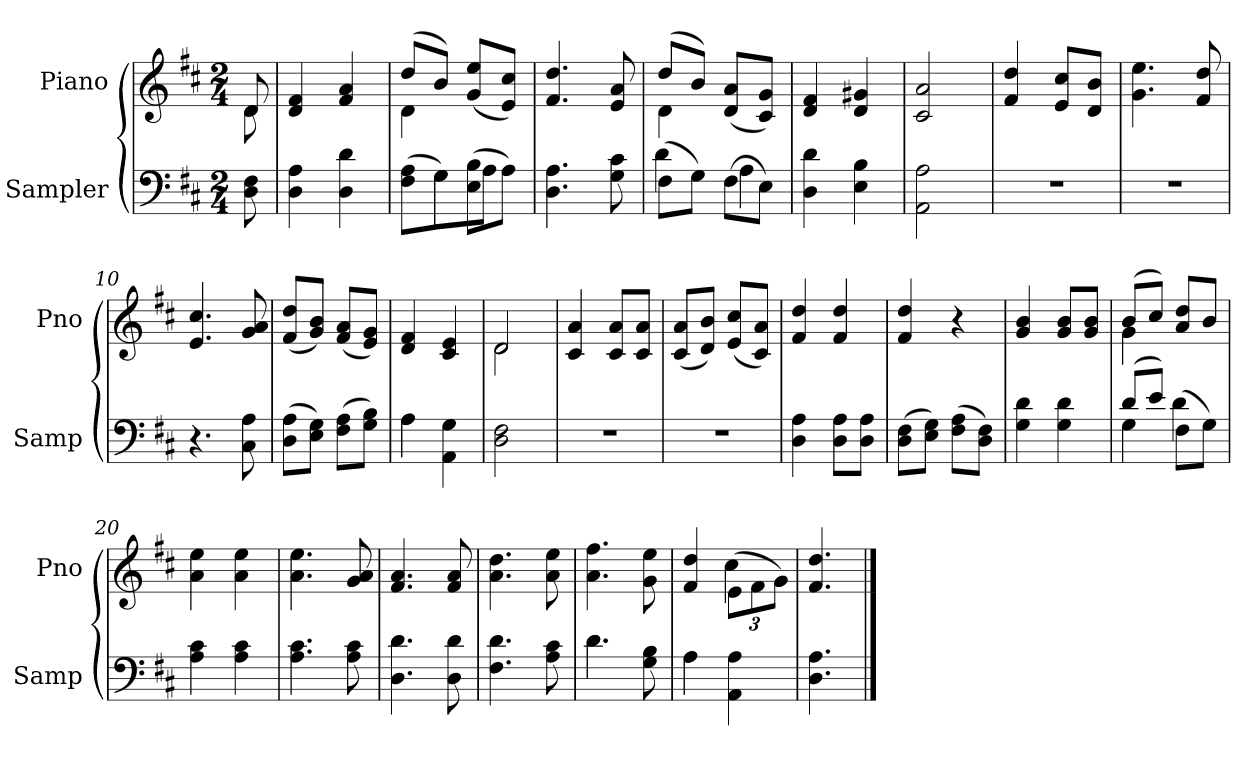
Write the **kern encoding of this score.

**kern	**kern
*part2	*part1
*staff2	*staff1
*I"Sampler	*I"Piano
*I'Samp	*I'Pno
*clefF4	*clefG2
*k[f#c#]	*k[f#c#]
*D:	*D:
*M2/4	*M2/4
=1	=1
*	*^
8D 8F#	8d/	8d
*	*v	*v
=2	=2
4D 4A	4d 4f#
4D 4d	4f# 4a
=3	=3
*^	*^
(8F#\ 8A\L	8ryy	(8dd/L	4d
8G\J)	8G\L	8b/J)	.
(8E\ 8B\L	8A\J	(8g/ 8ee/L	4ryy
8A\J)	8ryy	8e/ 8cc#/J)	.
*v	*v	*	*
*	*v	*v
=4	=4
4.D 4.A	4.f# 4.dd
8G 8c#	8e 8a
=5	=5
*^	*^
(8F#\L	4d	(8dd/L	4d
8G\J)	.	8b/J)	.
(8F#\L	4A	(8d/ 8a/L	4ryy
8E\J)	.	8c#/ 8g/J)	.
*v	*v	*	*
*	*v	*v
=6	=6
4D 4d	4d 4f#
4E 4B	4d 4g#X
=7	=7
2AA 2A	2c# 2a
=8	=8
2r	4f# 4dd
.	8e/ 8cc#/L
.	8d/ 8b/J
=9	=9
2r	4.g 4.ee
.	8f# 8dd
=10	=10
4.r	4.e 4.cc#
8C# 8A	8g 8a
=11	=11
(8D\ 8A\L	(8f#/ 8dd/L
8E\ 8G\J)	8g/ 8b/J)
(8F#\ 8A\L	(8f#/ 8a/L
8G\ 8B\J)	8e/ 8g/J)
=12	=12
*^	*
4A\	4A	4d 4f#
4AA 4G	4ryy	4c# 4e
*v	*v	*
=13	=13
*	*^
2D 2F#	2d/	2d
*	*v	*v
=14	=14
2r	4c# 4a
.	8c#/ 8a/L
.	8c#/ 8a/J
=15	=15
2r	(8c#/ 8a/L
.	8d/ 8b/J)
.	(8e/ 8cc#/L
.	8c#/ 8a/J)
=16	=16
4D 4A	4f# 4dd
8D\ 8A\L	4f# 4dd
8D\ 8A\J	.
=17	=17
(8D\ 8F#\L	4f# 4dd
8E\ 8G\J)	.
(8F#\ 8A\L	4r
8D\ 8F#\J)	.
=18	=18
4G 4d	4g 4b
4G 4d	8g/ 8b/L
.	8g/ 8b/J
=19	=19
*^	*^
(8d/L	4G	(8b/L	4g
8e/J)	.	8cc#/J)	.
(8F#\L	4d	8a/ 8dd/L	4ryy
8G\J)	.	8b/J	.
*v	*v	*	*
*	*v	*v
=20	=20
4A 4c#	4a 4ee
4A 4c#	4a 4ee
=21	=21
4.A 4.c#	4.a 4.ee
8A 8c#	8g 8a
=22	=22
4.D 4.d	4.f# 4.a
8D 8d	8f# 8a
=23	=23
4.F# 4.d	4.a 4.dd
8A 8c#	8a 8ee
=24	=24
*^	*
4.d\	4.d	4.a 4.ff#
8G 8B	8ryy	8g 8ee
=25	=25	=25
*	*	*^
4A\	4A	4f# 4dd	4ryy
4AA 4A	4ryy	(12e\L	4cc#
.	.	12f#\	.
.	.	12g\J)	.
*v	*v	*	*
*	*v	*v
=26	=26
4.D 4.A	4.f# 4.dd
==	==
*-	*-
